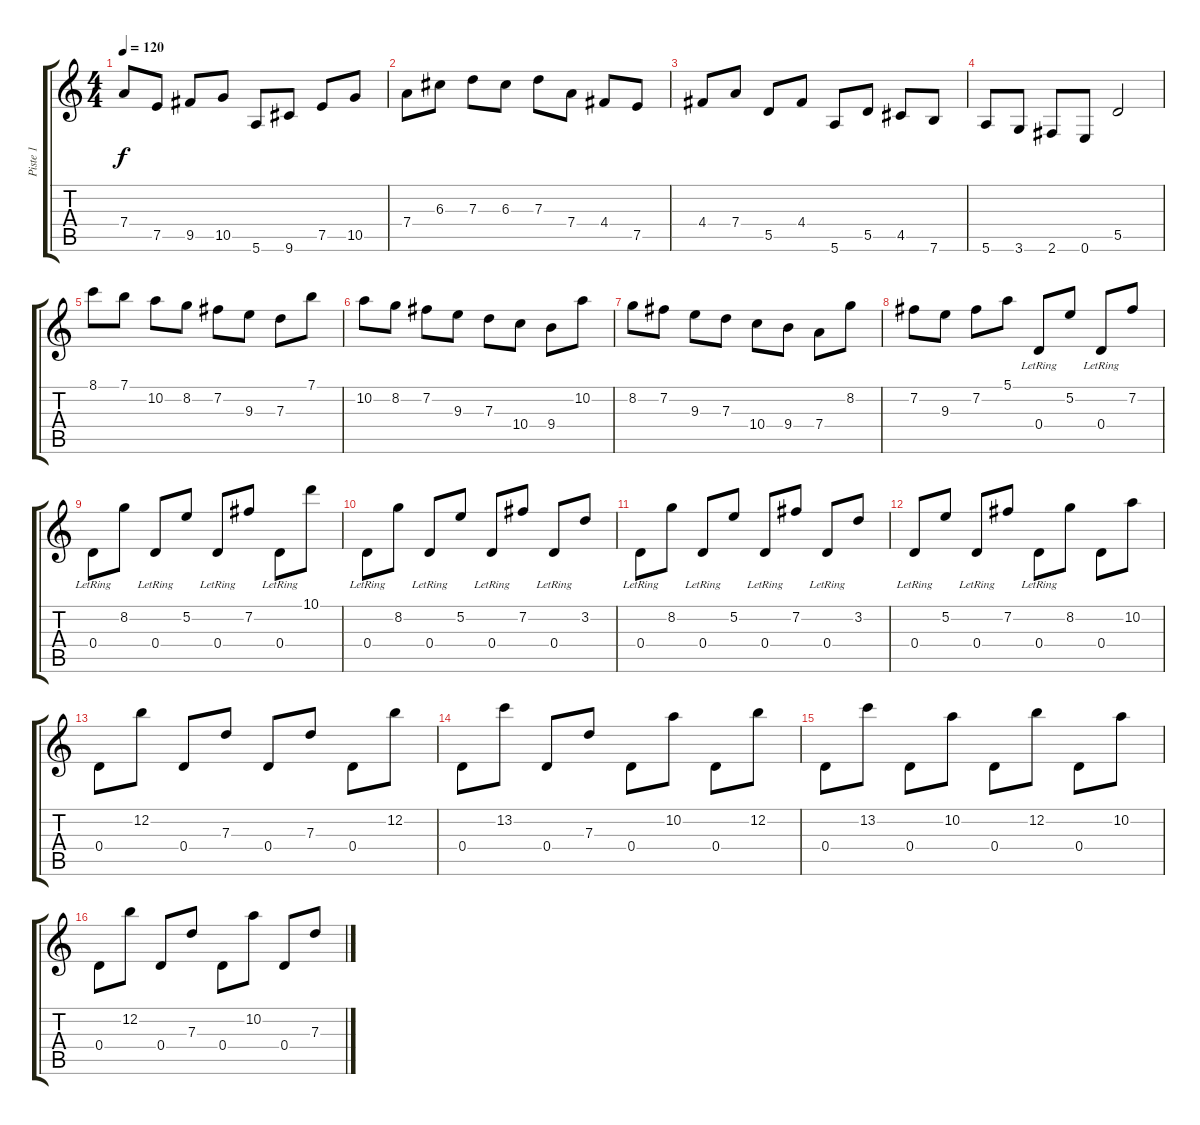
\track ("Piste 1" "Piste 1") {instrument acousticguitarsteel}
\staff {score tabs}
\tuning (E4 B3 G3 D3 A2 E2) {hide}
\ts (4 4)
\tempo 120
\clef g2
\ks c
7.4.8{dy f} 7.5.8 9.5.8 10.5.8 5.6.8 9.6.8 7.5.8 10.5.8 |
7.4.8 6.3.8 7.3.8 6.3.8 7.3.8 7.4.8 4.4.8 7.5.8 |
4.4.8 7.4.8 5.5.8 4.4.8 5.6.8 5.5.8 4.5.8 7.6.8 |
5.6.8 3.6.8 2.6.8 0.6.8 5.5.2 |
8.1.8 7.1.8 10.2.8 8.2.8 7.2.8 9.3.8 7.3.8 7.1.8 |
10.2.8 8.2.8 7.2.8 9.3.8 7.3.8 10.4.8 9.4.8 10.2.8 |
8.2.8 7.2.8 9.3.8 7.3.8 10.4.8 9.4.8 7.4.8 8.2.8 |
7.2.8 9.3.8 7.2.8 5.1.8 0.4{lr}.8 5.2.8 0.4{lr}.8 7.2.8 |
0.4{lr}.8 8.2.8 0.4{lr}.8 5.2.8 0.4{lr}.8 7.2.8 0.4{lr}.8 10.1.8 |
0.4{lr}.8 8.2.8 0.4{lr}.8 5.2.8 0.4{lr}.8 7.2.8 0.4{lr}.8 3.2.8 |
0.4{lr}.8 8.2.8 0.4{lr}.8 5.2.8 0.4{lr}.8 7.2.8 0.4{lr}.8 3.2.8 |
0.4{lr}.8 5.2.8 0.4{lr}.8 7.2.8 0.4{lr}.8 8.2.8 0.4.8 10.2.8 |
0.4.8 12.2.8 0.4.8 7.3.8 0.4.8 7.3.8 0.4.8 12.2.8 |
0.4.8 13.2.8 0.4.8 7.3.8 0.4.8 10.2.8 0.4.8 12.2.8 |
0.4.8 13.2.8 0.4.8 10.2.8 0.4.8 12.2.8 0.4.8 10.2.8 |
0.4.8 12.2.8 0.4.8 7.3.8 0.4.8 10.2.8 0.4.8 7.3.8
